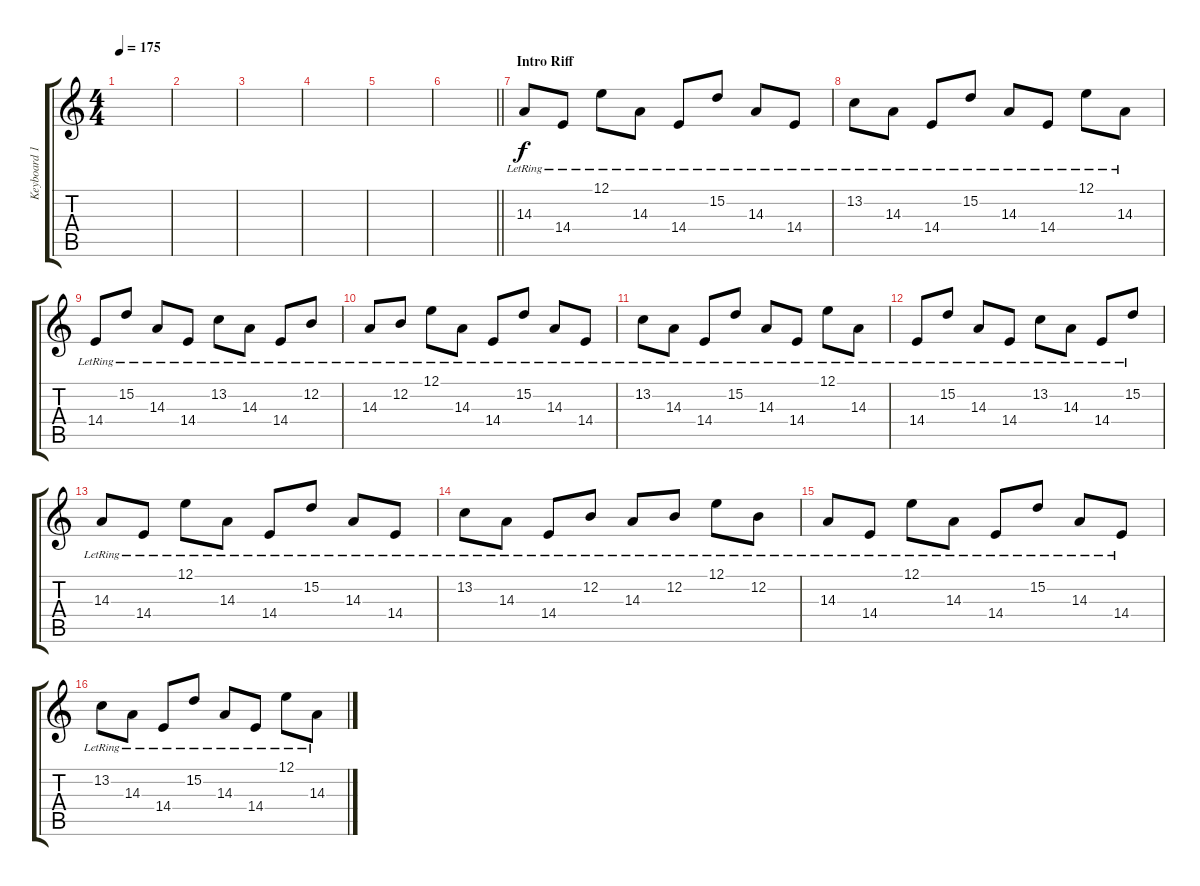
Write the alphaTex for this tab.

\track ("Keyboard 1" "Keyboard 1") {instrument harpsichord}
\staff {score tabs}
\tuning (E4 B3 G3 D3 A2 E2) {hide}
\ts (4 4)
\tempo 175
\clef g2
\ks c
|
|
|
|
|
\barLineRight lightlight
|
\section ("" "Intro Riff")
14.3{lr}.8 14.4{lr}.8 12.1{lr}.8 14.3{lr}.8 14.4{lr}.8 15.2{lr}.8 14.3{lr}.8 14.4{lr}.8 |
13.2{lr}.8 14.3{lr}.8 14.4{lr}.8 15.2{lr}.8 14.3{lr}.8 14.4{lr}.8 12.1{lr}.8 14.3{lr}.8 |
14.4{lr}.8 15.2{lr}.8 14.3{lr}.8 14.4{lr}.8 13.2{lr}.8 14.3{lr}.8 14.4{lr}.8 12.2{lr}.8 |
14.3{lr}.8 12.2{lr}.8 12.1{lr}.8 14.3{lr}.8 14.4{lr}.8 15.2{lr}.8 14.3{lr}.8 14.4{lr}.8 |
13.2{lr}.8 14.3{lr}.8 14.4{lr}.8 15.2{lr}.8 14.3{lr}.8 14.4{lr}.8 12.1{lr}.8 14.3{lr}.8 |
14.4{lr}.8 15.2{lr}.8 14.3{lr}.8 14.4{lr}.8 13.2{lr}.8 14.3{lr}.8 14.4{lr}.8 15.2{lr}.8 |
14.3{lr}.8 14.4{lr}.8 12.1{lr}.8 14.3{lr}.8 14.4{lr}.8 15.2{lr}.8 14.3{lr}.8 14.4{lr}.8 |
13.2{lr}.8 14.3{lr}.8 14.4{lr}.8 12.2{lr}.8 14.3{lr}.8 12.2{lr}.8 12.1{lr}.8 12.2{lr}.8 |
14.3{lr}.8 14.4{lr}.8 12.1{lr}.8 14.3{lr}.8 14.4{lr}.8 15.2{lr}.8 14.3{lr}.8 14.4{lr}.8 |
13.2{lr}.8 14.3{lr}.8 14.4{lr}.8 15.2{lr}.8 14.3{lr}.8 14.4{lr}.8 12.1{lr}.8 14.3{lr}.8
